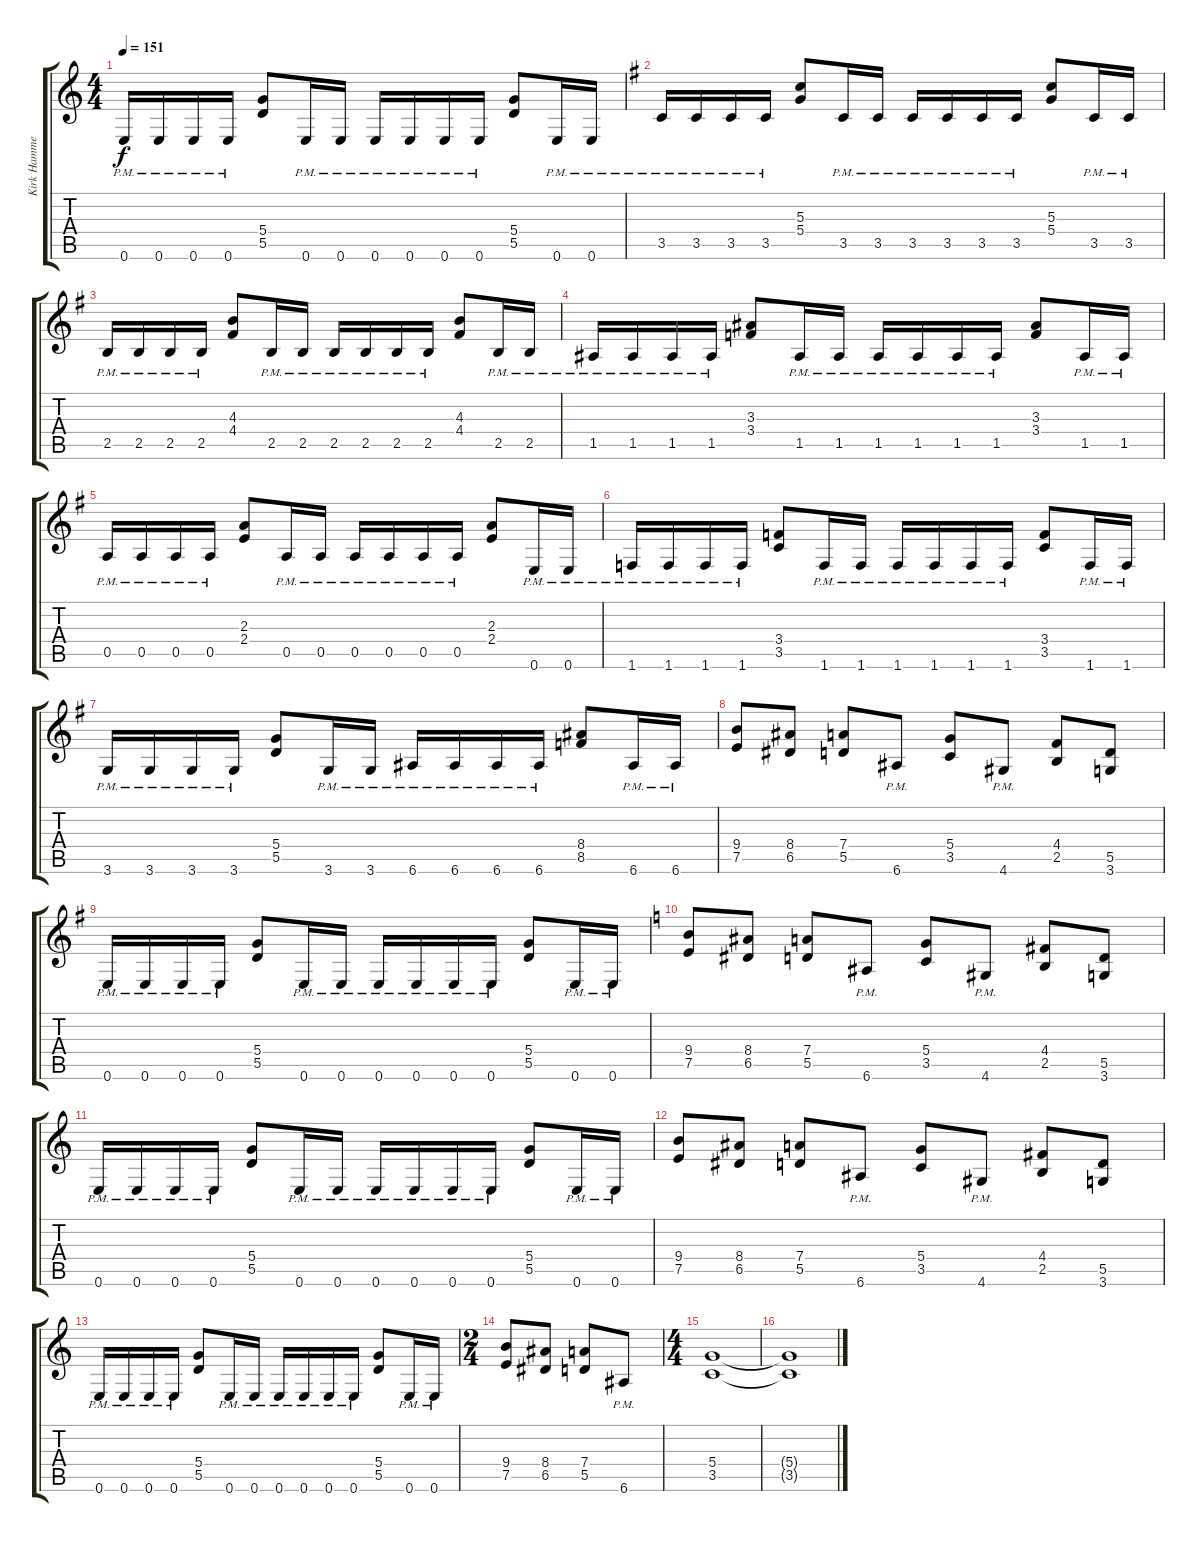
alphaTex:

\track ("Kirk Hammet" "Kirk Hamme") {instrument distortionguitar}
\staff {score tabs}
\tuning (E4 B3 G3 D3 A2 E2) {hide}
\ts (4 4)
\tempo 151
\clef g2
\ks c
0.6{pm}.16{dy f} 0.6{pm}.16 0.6{pm}.16 0.6{pm}.16 (5.4 5.5).8 0.6{pm}.16 0.6{pm}.16 0.6{pm}.16 0.6{pm}.16 0.6{pm}.16 0.6{pm}.16 (5.4 5.5).8 0.6{pm}.16 0.6{pm}.16 |
\ks g
3.5{pm}.16 3.5{pm}.16 3.5{pm}.16 3.5{pm}.16 (5.3 5.4).8 3.5{pm}.16 3.5{pm}.16 3.5{pm}.16 3.5{pm}.16 3.5{pm}.16 3.5{pm}.16 (5.3 5.4).8 3.5{pm}.16 3.5{pm}.16 |
2.5{pm}.16 2.5{pm}.16 2.5{pm}.16 2.5{pm}.16 (4.3 4.4).8 2.5{pm}.16 2.5{pm}.16 2.5{pm}.16 2.5{pm}.16 2.5{pm}.16 2.5{pm}.16 (4.3 4.4).8 2.5{pm}.16 2.5{pm}.16 |
1.5{pm}.16 1.5{pm}.16 1.5{pm}.16 1.5{pm}.16 (3.3 3.4).8 1.5{pm}.16 1.5{pm}.16 1.5{pm}.16 1.5{pm}.16 1.5{pm}.16 1.5{pm}.16 (3.3 3.4).8 1.5{pm}.16 1.5{pm}.16 |
0.5{pm}.16 0.5{pm}.16 0.5{pm}.16 0.5{pm}.16 (2.3 2.4).8 0.5{pm}.16 0.5{pm}.16 0.5{pm}.16 0.5{pm}.16 0.5{pm}.16 0.5{pm}.16 (2.3 2.4).8 0.6{pm}.16 0.6{pm}.16 |
1.6{pm}.16 1.6{pm}.16 1.6{pm}.16 1.6{pm}.16 (3.4 3.5).8 1.6{pm}.16 1.6{pm}.16 1.6{pm}.16 1.6{pm}.16 1.6{pm}.16 1.6{pm}.16 (3.4 3.5).8 1.6{pm}.16 1.6{pm}.16 |
3.6{pm}.16 3.6{pm}.16 3.6{pm}.16 3.6{pm}.16 (5.4 5.5).8 3.6{pm}.16 3.6{pm}.16 6.6{pm}.16 6.6{pm}.16 6.6{pm}.16 6.6{pm}.16 (8.4 8.5).8 6.6{pm}.16 6.6{pm}.16 |
(9.4 7.5).8 (8.4 6.5).8 (7.4 5.5).8 6.6{pm}.8 (5.4 3.5).8 4.6{pm}.8 (4.4 2.5).8 (5.5 3.6).8 |
0.6{pm}.16 0.6{pm}.16 0.6{pm}.16 0.6{pm}.16 (5.4 5.5).8 0.6{pm}.16 0.6{pm}.16 0.6{pm}.16 0.6{pm}.16 0.6{pm}.16 0.6{pm}.16 (5.4 5.5).8 0.6{pm}.16 0.6{pm}.16 |
\ks c
(9.4 7.5).8 (8.4 6.5).8 (7.4 5.5).8 6.6{pm}.8 (5.4 3.5).8 4.6{pm}.8 (4.4 2.5).8 (5.5 3.6).8 |
0.6{pm}.16 0.6{pm}.16 0.6{pm}.16 0.6{pm}.16 (5.4 5.5).8 0.6{pm}.16 0.6{pm}.16 0.6{pm}.16 0.6{pm}.16 0.6{pm}.16 0.6{pm}.16 (5.4 5.5).8 0.6{pm}.16 0.6{pm}.16 |
(9.4 7.5).8 (8.4 6.5).8 (7.4 5.5).8 6.6{pm}.8 (5.4 3.5).8 4.6{pm}.8 (4.4 2.5).8 (5.5 3.6).8 |
0.6{pm}.16 0.6{pm}.16 0.6{pm}.16 0.6{pm}.16 (5.4 5.5).8 0.6{pm}.16 0.6{pm}.16 0.6{pm}.16 0.6{pm}.16 0.6{pm}.16 0.6{pm}.16 (5.4 5.5).8 0.6{pm}.16 0.6{pm}.16 |
\ts (2 4)
(9.4 7.5).8 (8.4 6.5).8 (7.4 5.5).8 6.6{pm}.8 |
\ts (4 4)
(5.4 3.5).1 |
(5.4{t} 3.5{t}).1
